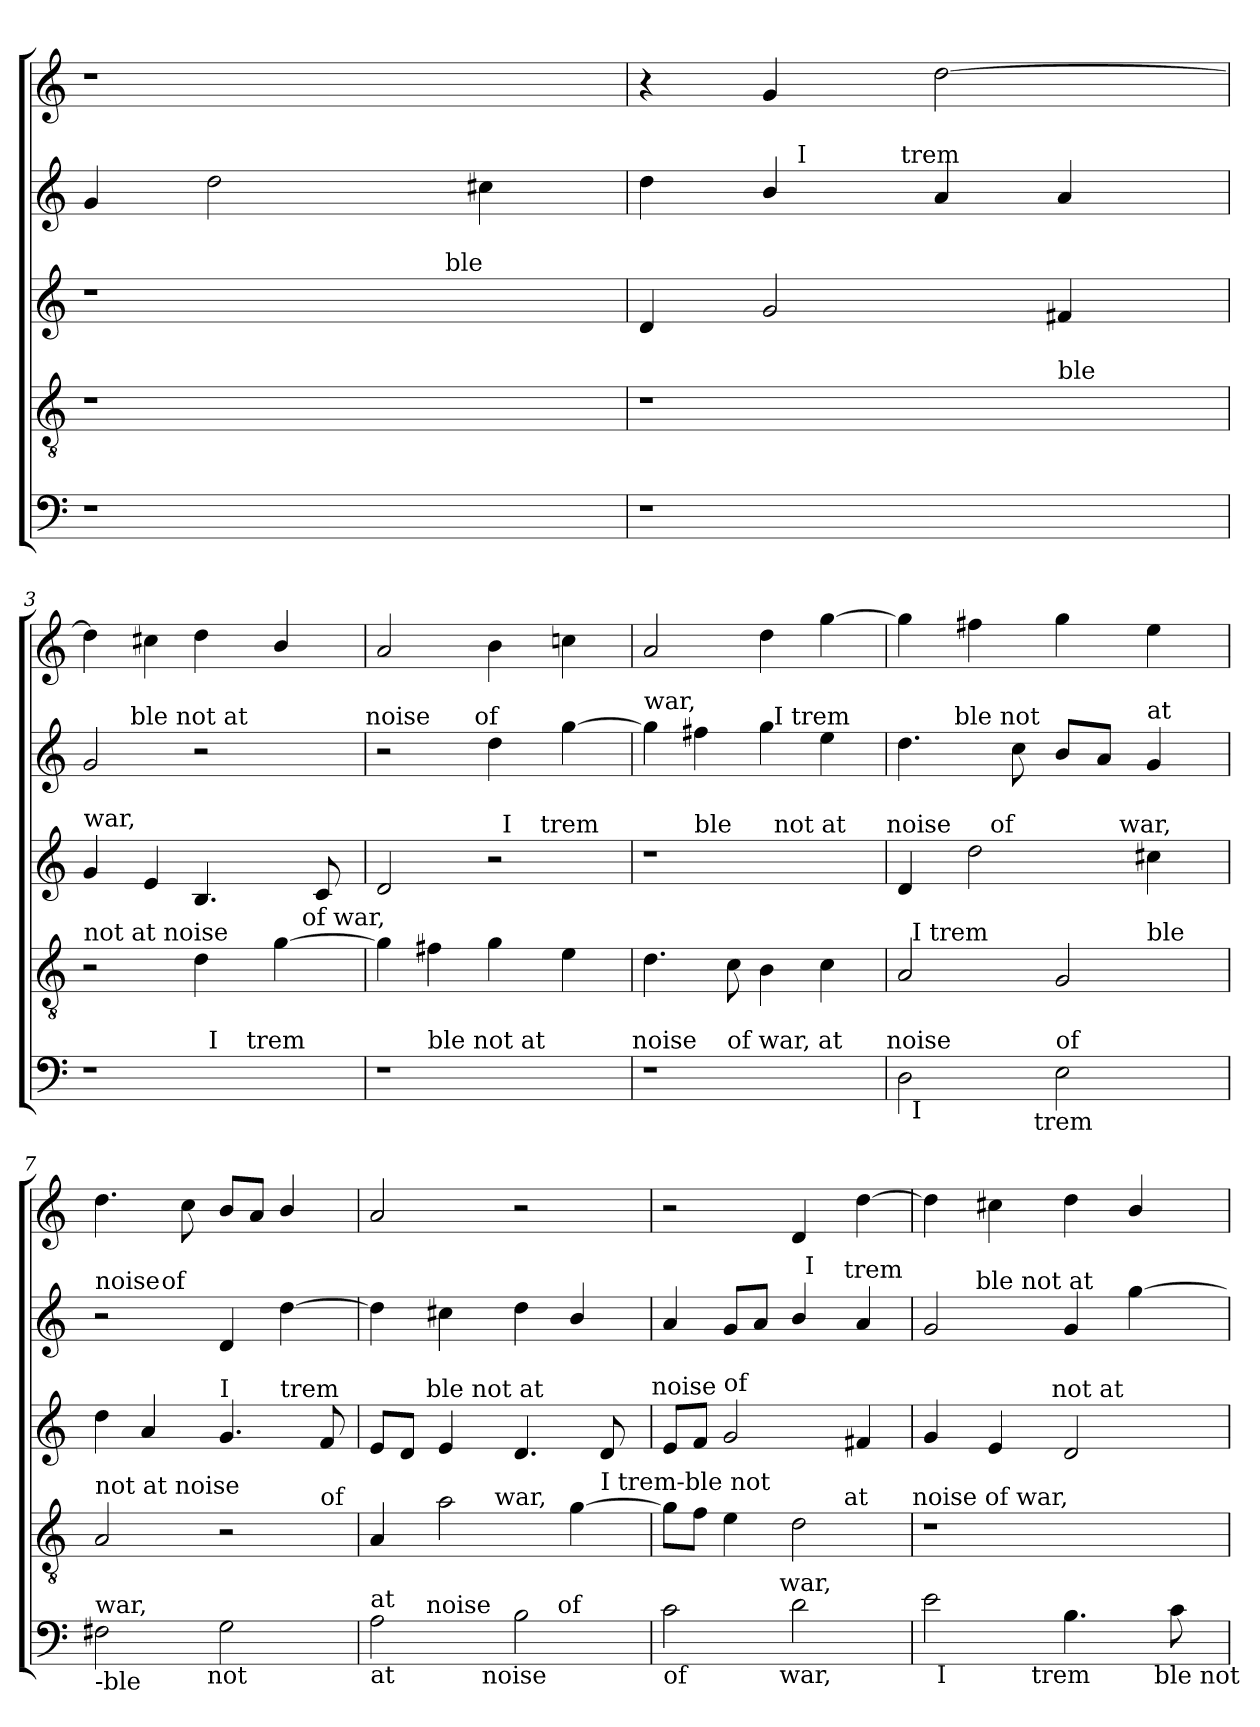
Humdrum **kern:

**kern	**kern	**kern	**kern	**kern
*part5	*part4	*part3	*part2	*part1
*staff5	*staff4	*staff3	*staff2	*staff1
*clefF4	*clefGv2	*clefG2	*clefG2	*clefG2
*k[]	*k[]	*k[]	*k[]	*k[]
*C:	*C:	*C:	*C:	*C:
=1	=1	=1	=1	=1
!	!	!LO:TX:a:t=I trem	!	!
*	*	*^	*	*
1r	1r	1r	2ryy	4g/	1r
.	.	.	.	2dd\	.
.	.	.	8..ryy	.	.
!	!	!	!LO:TX:a:t=ble	!	!
.	.	.	4ryy	.	.
.	.	.	.	4cc#X\	.
.	.	.	32ryy	.	.
=2	=2	=2	=2	=2	=2
!	!	!LO:TX:a:t=not at noise of	!	!	!
!	!LO:TX:a:t=I trem	!	!	!	!
*	*^	*	*	*^	*
*	*	*	*v	*v	*	*^	*
1r	1r	2.ryy	4d/	4dd\	4ryy	4...ryy	4r
.	.	.	2g/	4b/	32ryy	.	4g/
!	!	!	!	!	!LO:TX:a:t=I	!	!
.	.	.	.	.	2ryy	.	.
!	!	!	!	!	!	!LO:TX:a:t=trem	!
.	.	.	.	.	.	2ryy	.
.	.	.	.	4a/	.	.	[>2dd\
!	!	!LO:TX:a:t=ble	!	!	!	!	!
.	.	4ryy	4f#X/	4a/	.	.	.
.	.	.	.	.	8..ryy	.	.
.	.	.	.	.	.	32ryy	.
=3	=3	=3	=3	=3	=3	=3	=3
!	!	!	!LO:TX:a:t=war,	!	!	!	!
!	!LO:TX:a:t=not at noise	!	!	!	!	!	!
*^	*	*	*	*	*	*	*
*	*^	*	*	*	*	*v	*v	*
1r	2ryy	2ryy	2r	2ryy	4g/	2g/	8..ryy	4dd\]
!	!	!	!	!	!	!	!LO:TX:a:t=ble not at	!
.	.	.	.	.	.	.	2ryy	.
.	.	.	.	.	4e/	.	.	4cc#X\
.	32ryy	8.ryy	4d\	4ryy	4.B/	2r	.	4dd\
!	!LO:TX:a:t=I	!	!	!	!	!	!	!
.	4...ryy	.	.	.	.	.	.	.
!	!	!LO:TX:a:t=trem	!	!	!	!	!	!
.	.	4ryy	.	.	.	.	.	.
.	.	.	.	.	.	.	4ryy	.
.	.	.	[>4g\	16.ryy	.	.	.	4b/
!	!	!	!	!LO:TX:a:t=of war,	!	!	!	!
.	.	.	.	8ryy	.	.	.	.
.	.	.	.	.	8c/	.	.	.
.	.	16ryy	.	.	.	.	.	.
.	.	.	.	32ryy	.	.	32ryy	.
!	!	!	!	!	!	!LO:TX:a:t=noise	!	!
*	*v	*v	*	*	*	*	*	*
*	*	*v	*v	*	*	*	*
=4	=4	=4	=4	=4	=4	=4
*	*	*	*^	*	*	*
*	*	*	*	*^	*	*	*
1r	4ryy	4g\]	2d/	2ryy	2ryy	2r	4...ryy	2a/
!	!LO:TX:a:t=ble not at	!	!	!	!	!	!	!
.	2.ryy	4f#X\	.	.	.	.	.	.
!	!	!	!	!	!	!	!LO:TX:a:t=of	!
.	.	.	.	.	.	.	2ryy	.
.	.	4g\	2r	32ryy	8.ryy	4dd\	.	4b\
!	!	!	!	!LO:TX:a:t=I	!	!	!	!
.	.	.	.	4...ryy	.	.	.	.
!	!	!	!	!	!LO:TX:a:t=trem	!	!	!
.	.	.	.	.	4ryy	.	.	.
.	.	4e\	.	.	.	[>4gg\	.	4ccn\
.	.	.	.	.	16ryy	.	.	.
.	.	.	.	.	.	.	32ryy	.
!LO:TX:a:t=noise	!	!	!	!	!	!	!	!
=5	=5	=5	=5	=5	=5	=5	=5	=5
!	!	!	!	!	!	!LO:TX:a:t=war,	!	!
1r	4.ryy	4.d\	1r	4ryy	2ryy	4gg\]	2ryy	2a/
!	!	!	!	!LO:TX:a:t=ble	!	!	!	!
.	.	.	.	2.ryy	.	4ff#X\	.	.
!	!LO:TX:a:t=of war, at	!	!	!	!	!	!	!
.	2ryy	8c\	.	.	.	.	.	.
.	.	4B\	.	.	32ryy	4gg\	32ryy	4dd\
!	!	!	!	!	!	!	!LO:TX:a:t=I trem	!
!	!	!	!	!	!LO:TX:a:t=not at	!	!	!
.	.	.	.	.	4...ryy	.	4...ryy	.
.	.	4c\	.	.	.	4ee\	.	[>4gg\
.	8ryy	.	.	.	.	.	.	.
!	!	!	!LO:TX:a:t=noise	!	!	!	!	!
!LO:TX:a:t=noise	!	!	!	!	!	!	!	!
=6	=6	=6	=6	=6	=6	=6	=6	=6
*	*^	*^	*	*	*	*	*	*
*	*	*	*	*^	*	*	*	*	*	*
2D\	32ryy	4..ryy	2A/	32ryy	2.ryy	4d/	4ryy	2ryy	4.dd\	8..ryy	4gg\]
!	!	!	!	!LO:TX:a:t=I trem	!	!	!	!	!	!	!
!	!LO:TX:b:t=I	!	!	!	!	!	!	!	!	!	!
.	2ryy	.	.	2ryy	.	.	.	.	.	.	.
!	!	!	!	!	!	!	!	!	!	!LO:TX:a:t=ble not	!
.	.	.	.	.	.	.	.	.	.	2ryy	.
.	.	.	.	.	.	2dd\	16ryy	.	.	.	4ff#X\
!	!	!	!	!	!	!	!LO:TX:a:t=of	!	!	!	!
.	.	.	.	.	.	.	2ryy	.	.	.	.
.	.	.	.	.	.	.	.	.	8cc\	.	.
!	!	!LO:TX:b:t=trem	!	!	!	!	!	!	!	!	!
.	.	2ryy	.	.	.	.	.	.	.	.	.
!LO:TX:a:t=of	!	!	!	!	!	!	!	!	!	!	!
2E\	.	.	2G/	.	.	.	.	8.ryy	8b/L	.	4gg\
.	4...ryy	.	.	4...ryy	.	.	.	.	.	.	.
.	.	.	.	.	.	.	.	.	8a/J	.	.
!	!	!	!	!	!	!	!	!LO:TX:a:t=war,	!	!	!
.	.	.	.	.	.	.	.	4ryy	.	.	.
.	.	.	.	.	.	.	.	.	.	4ryy	.
!	!	!	!	!	!	!	!	!	!LO:TX:a:t=at	!	!
!	!	!	!	!	!LO:TX:a:t=ble	!	!	!	!	!	!
.	.	.	.	.	4ryy	4cc#X\	.	.	4g/	.	4ee\
.	.	.	.	.	.	.	8.ryy	.	.	.	.
.	.	16ryy	.	.	.	.	.	16ryy	.	.	.
.	.	.	.	.	.	.	.	.	.	32ryy	.
!!LO:LB:g=z
=7	=7	=7	=7	=7	=7	=7	=7	=7	=7	=7	=7
!	!	!	!	!	!	!	!	!	!LO:TX:a:t=noise	!	!
!	!	!	!LO:TX:a:t=not at noise	!	!	!	!	!	!	!	!
!LO:TX:b:t=-ble	!	!	!	!	!	!	!	!	!	!	!
!LO:TX:a:t=war,	!	!	!	!	!	!	!	!	!	!	!
*	*v	*v	*	*	*	*	*v	*v	*	*	*
*	*	*	*v	*v	*	*	*	*	*
2F#X\	4...ryy	2A/	2..ryy	4dd\	2.ryy	2r	4ryy	4.dd\
.	.	.	.	4a/	.	.	16ryy	.
!	!	!	!	!	!	!	!LO:TX:a:t=of	!
.	.	.	.	.	.	.	2ryy	.
.	.	.	.	.	.	.	.	8cc\
!	!LO:TX:b:t=not	!	!	!	!	!	!	!
.	2ryy	.	.	.	.	.	.	.
!	!	!	!	!LO:TX:a:t=I	!	!	!	!
2G\	.	2r	.	4.g/	.	4d/	.	8b/L
.	.	.	.	.	.	.	.	8a/J
!	!	!	!	!	!LO:TX:a:t=trem	!	!	!
.	.	.	.	.	4ryy	[>4dd\	.	4b/
.	.	.	.	.	.	.	8.ryy	.
!	!	!	!LO:TX:a:t=of	!	!	!	!	!
.	.	.	8ryy	8f/	.	.	.	.
.	32ryy	.	.	.	.	.	.	.
=8	=8	=8	=8	=8	=8	=8	=8	=8
!	!	!	!	!	!	!LO:TX:a:t=war,	!	!
!LO:TX:a:t=at	!	!	!	!	!	!	!	!
!LO:TX:b:t=at	!	!	!	!	!	!	!	!
*	*^	*	*^	*	*	*v	*v	*
2A\	8..ryy	4ryy	4A/	4..ryy	2..ryy	8e/L	8..ryy	4dd\]	2a/
.	.	.	.	.	.	8d/J	.	.	.
!	!	!	!	!	!	!	!LO:TX:a:t=ble not at	!	!
!	!LO:TX:a:t=noise	!	!	!	!	!	!	!	!
.	2ryy	.	.	.	.	.	2ryy	.	.
.	.	8ryy	2a\	.	.	4e/	.	4cc#X\	.
.	.	32ryy	.	.	.	.	.	.	.
!	!	!LO:TX:b:t=noise	!	!	!	!	!	!	!
.	.	2ryy	.	.	.	.	.	.	.
!	!	!	!	!LO:TX:a:t=war,	!	!	!	!	!
.	.	.	.	2ryy	.	.	.	.	.
2B\	.	.	.	.	.	4.d/	.	4dd\	2r
!	!LO:TX:a:t=of	!	!	!	!	!	!	!	!
.	4ryy	.	.	.	.	.	4ryy	.	.
.	.	.	[>4g\	.	.	.	.	4b/	.
!	!	!	!	!	!LO:TX:a:t=I trem-ble not	!	!	!	!
.	.	.	.	.	8ryy	8d/	.	.	.
.	.	16.ryy	.	.	.	.	.	.	.
.	.	.	.	16ryy	.	.	.	.	.
.	32ryy	.	.	.	.	.	32ryy	.	.
!	!	!	!	!	!	!LO:TX:a:t=noise	!	!	!
=9	=9	=9	=9	=9	=9	=9	=9	=9	=9
!LO:TX:b:t=of	!	!	!	!	!	!	!	!	!
*	*	*	*	*	*	*	*	*^	*
*	*v	*v	*	*	*	*v	*v	*	*^	*
*	*	*	*v	*v	*	*	*	*	*
2c\	4...ryy	8g\L]	2ryy	8e/L	4a/	2ryy	2ryy	2r
.	.	8f\J	.	8f/J	.	.	.	.
!	!	!	!	!LO:TX:a:t=of	!	!	!	!
.	.	4e\	.	2g/	8g/L	.	.	.
.	.	.	.	.	8a/J	.	.	.
!	!LO:TX:b:t=war,	!	!	!	!	!	!	!
!	!LO:TX:a:t=war,	!	!	!	!	!	!	!
.	2ryy	.	.	.	.	.	.	.
2d\	.	2d\	8..ryy	.	4b/	32ryy	8..ryy	4d/
!	!	!	!	!	!	!LO:TX:a:t=I	!	!
.	.	.	.	.	.	4...ryy	.	.
!	!	!	!	!	!	!	!LO:TX:a:t=trem	!
!	!	!	!LO:TX:a:t=at	!	!	!	!	!
.	.	.	4ryy	.	.	.	4ryy	.
.	.	.	.	4f#X/	4a/	.	.	[>4dd\
.	32ryy	.	32ryy	.	.	.	32ryy	.
!	!	!LO:TX:a:t=noise of war,	!	!	!	!	!	!
=10	=10	=10	=10	=10	=10	=10	=10	=10
!	!	!	!	!LO:TX:a:t=war,	!	!	!	!
*^	*^	*v	*v	*^	*	*v	*v	*
2e\	32ryy	4ryy	2ryy	1r	4g/	4...ryy	2g/	8..ryy	4dd\]
!	!LO:TX:b:t=I	!	!	!	!	!	!	!	!
.	2ryy	.	.	.	.	.	.	.	.
!	!	!	!	!	!	!	!	!LO:TX:a:t=ble not at	!
.	.	.	.	.	.	.	.	2ryy	.
.	.	8ryy	.	.	4e/	.	.	.	4cc#X\
.	.	32ryy	.	.	.	.	.	.	.
!	!	!LO:TX:b:t=trem	!	!	!	!	!	!	!
.	.	2ryy	.	.	.	.	.	.	.
!	!	!	!	!	!	!LO:TX:a:t=not at	!	!	!
.	.	.	.	.	.	2ryy	.	.	.
4.B\	.	.	4ryy	.	2d/	.	4g/	.	4dd\
.	4...ryy	.	.	.	.	.	.	.	.
.	.	.	.	.	.	.	.	4ryy	.
.	.	.	16.ryy	.	.	.	[>4gg\	.	4b/
!	!	!	!LO:TX:b:t=ble not	!	!	!	!	!	!
.	.	.	8ryy	.	.	.	.	.	.
8c\	.	.	.	.	.	.	.	.	.
.	.	16.ryy	.	.	.	.	.	.	.
.	.	.	32ryy	.	.	32ryy	.	32ryy	.
!	!	!	!	!	!	!	!LO:TX:a:t=noise	!	!
*	*	*	*	*	*v	*v	*	*	*
*v	*v	*v	*v	*	*	*v	*v	*
=	=	=	=	=
*-	*-	*-	*-	*-
